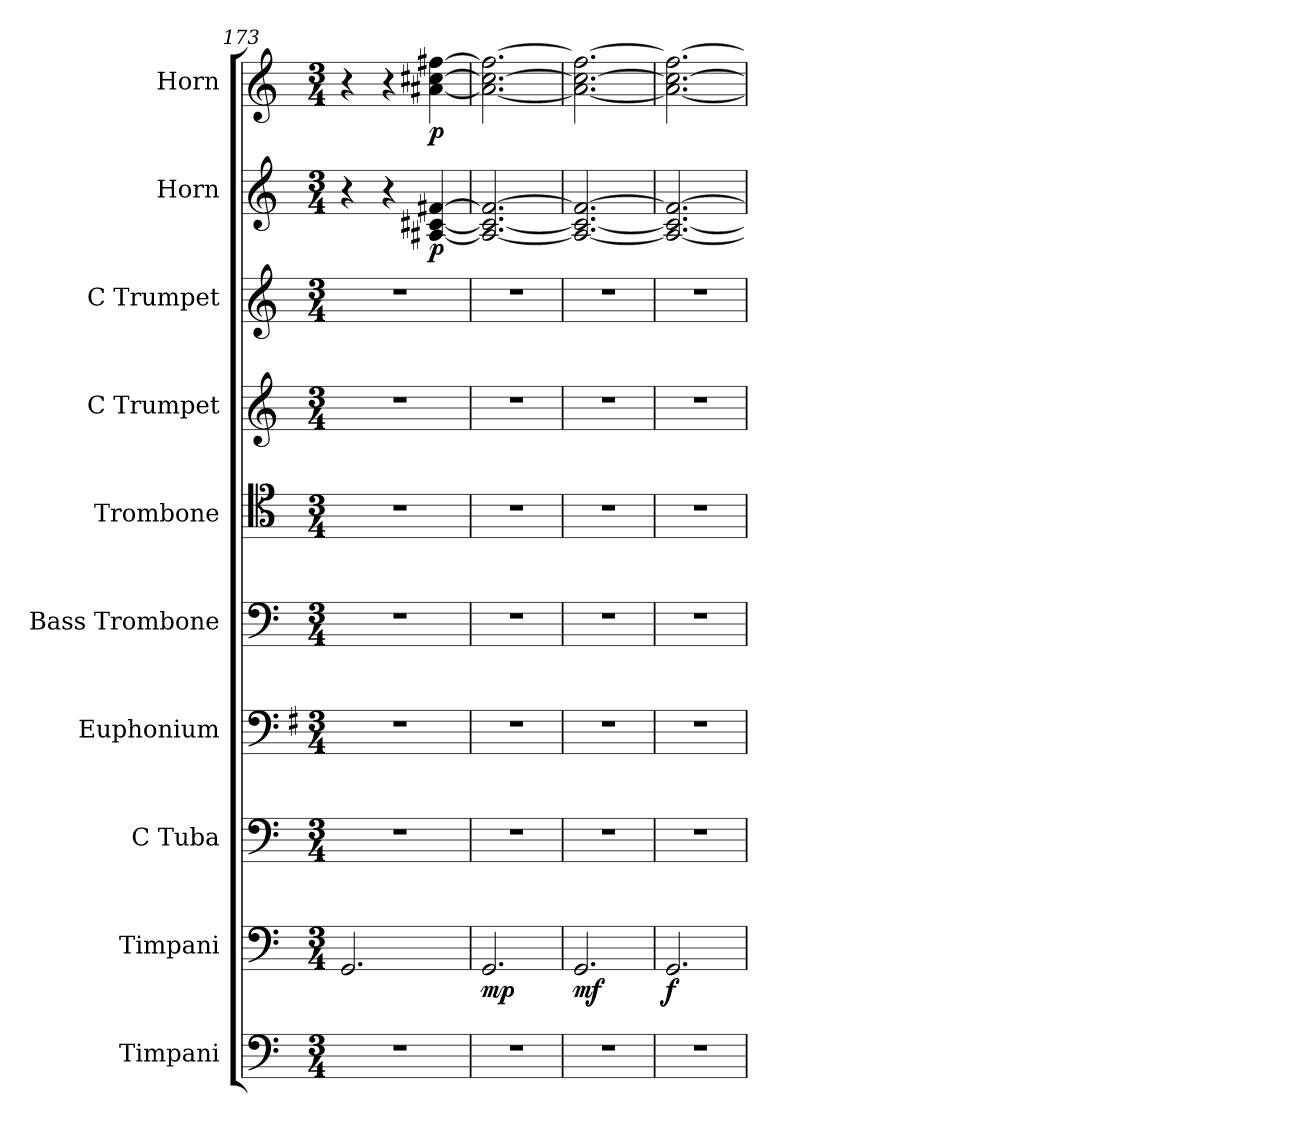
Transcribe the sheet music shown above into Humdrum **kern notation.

**kern	**kern	**dynam	**kern	**kern	**kern	**kern	**kern	**kern	**kern	**dynam	**kern	**dynam
*part10	*part9	*part9	*part8	*part7	*part6	*part5	*part4	*part3	*part2	*part2	*part1	*part1
*staff10	*staff9	*staff9	*staff8	*staff7	*staff6	*staff5	*staff4	*staff3	*staff2	*staff2	*staff1	*staff1
*I"Timpani	*I"Timpani	*	*I"C Tuba	*I"Euphonium	*I"Bass Trombone	*I"Trombone	*I"C Trumpet	*I"C Trumpet	*I"Horn	*	*I"Horn	*
*I'Timp.	*I'Timp.	*	*I'C Tu.	*I'Eu.	*I'B. Trb.	*I'Trb.	*I'C Tpt.	*I'C Tpt.	*I'Hn.	*	*I'Hn.	*
*clefF4	*clefF4	*	*clefF4	*clefF4	*clefF4	*clefC4	*clefG2	*clefG2	*clefG2	*	*clefG2	*
*	*	*	*	*ITrd4c7	*	*	*	*	*ITrd4c7	*	*ITrd4c7	*
*k[]	*k[]	*	*k[]	*k[]	*k[]	*k[]	*k[]	*k[]	*k[b-]	*	*k[b-]	*
*C:	*C:	*	*C:	*C:	*C:	*C:	*C:	*C:	*F:	*	*F:	*
*M3/4	*M3/4	*	*M3/4	*M3/4	*M3/4	*M3/4	*M3/4	*M3/4	*M3/4	*	*M3/4	*
=173	=173	=173	=173	=173	=173	=173	=173	=173	=173	=173	=173	=173
2.r	2.GG/	.	2.r	2.r	2.r	2.r	2.r	2.r	4r	.	4r	.
.	.	.	.	.	.	.	.	.	4r	.	4r	.
!	!	!	!	!	!	!	!	!	!	!LO:DY:b	!	!LO:DY:b
.	.	.	.	.	.	.	.	.	[4D#X/ [4F#X/ [4Bn/	p	[4d#X\ [4f#X\ [4bn\	p
!!LO:PB:g=z
=174	=174	=174	=174	=174	=174	=174	=174	=174	=174	=174	=174	=174
!	!	!LO:DY:b	!	!	!	!	!	!	!	!	!	!
2.r	2.GG/	mp	2.r	2.r	2.r	2.r	2.r	2.r	2.D#/_ 2.F#/_ 2.B/_	.	2.d#\_ 2.f#\_ 2.b\_	.
=175	=175	=175	=175	=175	=175	=175	=175	=175	=175	=175	=175	=175
!	!	!LO:DY:b	!	!	!	!	!	!	!	!	!	!
2.r	2.GG/	mf	2.r	2.r	2.r	2.r	2.r	2.r	2.D#/_ 2.F#/_ 2.B/_	.	2.d#\_ 2.f#\_ 2.b\_	.
=176	=176	=176	=176	=176	=176	=176	=176	=176	=176	=176	=176	=176
!	!	!LO:DY:b	!	!	!	!	!	!	!	!	!	!
2.r	2.GG/	f	2.r	2.r	2.r	2.r	2.r	2.r	2.D#/_ 2.F#/_ 2.B/_	.	2.d#\_ 2.f#\_ 2.b\_	.
=	=	=	=	=	=	=	=	=	=	=	=	=
*-	*-	*-	*-	*-	*-	*-	*-	*-	*-	*-	*-	*-
